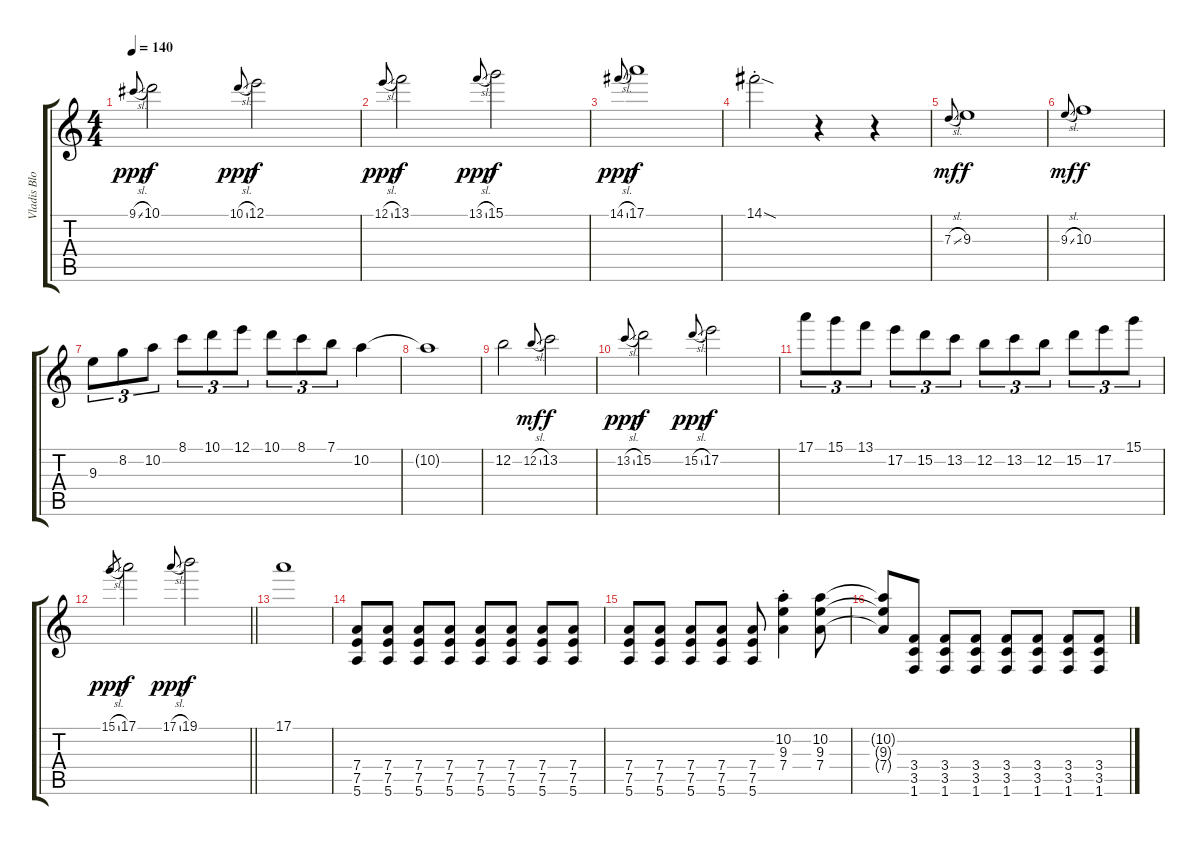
\track ("Vladis Blooder" "Vladis Blo") {instrument distortionguitar bank 22}
\staff {score tabs}
\tuning (E4 B3 G3 D3 A2 E2) {hide}
\ts (4 4)
\tempo 140
\clef g2
\ks c
9.1{sl}.8{gr onbeat dy ppp} 10.1.2{dy f} 10.1{sl}.8{gr onbeat dy ppp} 12.1.2{dy f} |
12.1{sl}.8{gr onbeat dy ppp} 13.1.2{dy f} 13.1{sl}.8{gr onbeat dy ppp} 15.1.2{dy f} |
14.1{sl}.8{gr onbeat dy ppp} 17.1.1{dy f} |
14.1{sod st}.2 r.4 r.4 |
7.3{sl}.8{gr onbeat dy mf} 9.3.1{dy f} |
9.3{sl}.8{gr onbeat dy mf} 10.3.1{dy f} |
9.3.8{tu (3 2)} 8.2.8{tu (3 2)} 10.2.8{tu (3 2)} 8.1.8{tu (3 2)} 10.1.8{tu (3 2)} 12.1.8{tu (3 2)} 10.1.8{tu (3 2)} 8.1.8{tu (3 2)} 7.1.8{tu (3 2)} 10.2.4 |
10.2{t}.1 |
12.2.2 12.2{sl}.8{gr onbeat dy mf} 13.2.2{dy f} |
13.2{sl}.8{gr onbeat dy ppp} 15.2.2{dy f} 15.2{sl}.8{gr onbeat dy ppp} 17.2.2{dy f} |
17.1.8{tu (3 2)} 15.1.8{tu (3 2)} 13.1.8{tu (3 2)} 17.2.8{tu (3 2)} 15.2.8{tu (3 2)} 13.2.8{tu (3 2)} 12.2.8{tu (3 2)} 13.2.8{tu (3 2)} 12.2.8{tu (3 2)} 15.2.8{tu (3 2)} 17.2.8{tu (3 2)} 15.1.8{tu (3 2)} |
\barLineRight lightlight
15.1{sl}.8{gr dy ppp} 17.1.2{dy f} 17.1{sl}.8{gr onbeat dy ppp} 19.1.2{dy f} |
17.1.1 |
(7.4 7.5 5.6).8{volume 12} (7.4 7.5 5.6).8 (7.4 7.5 5.6).8 (7.4 7.5 5.6).8 (7.4 7.5 5.6).8 (7.4 7.5 5.6).8 (7.4 7.5 5.6).8 (7.4 7.5 5.6).8 |
(7.4 7.5 5.6).8 (7.4 7.5 5.6).8 (7.4 7.5 5.6).8 (7.4 7.5 5.6).8 (7.4 7.5 5.6).8 (10.2{st} 9.3{st} 7.4{st}).4 (10.2 9.3 7.4).8 |
(10.2{t} 9.3{t} 7.4{t}).8 (3.4 3.5 1.6).8 (3.4 3.5 1.6).8 (3.4 3.5 1.6).8 (3.4 3.5 1.6).8 (3.4 3.5 1.6).8 (3.4 3.5 1.6).8 (3.4 3.5 1.6).8
